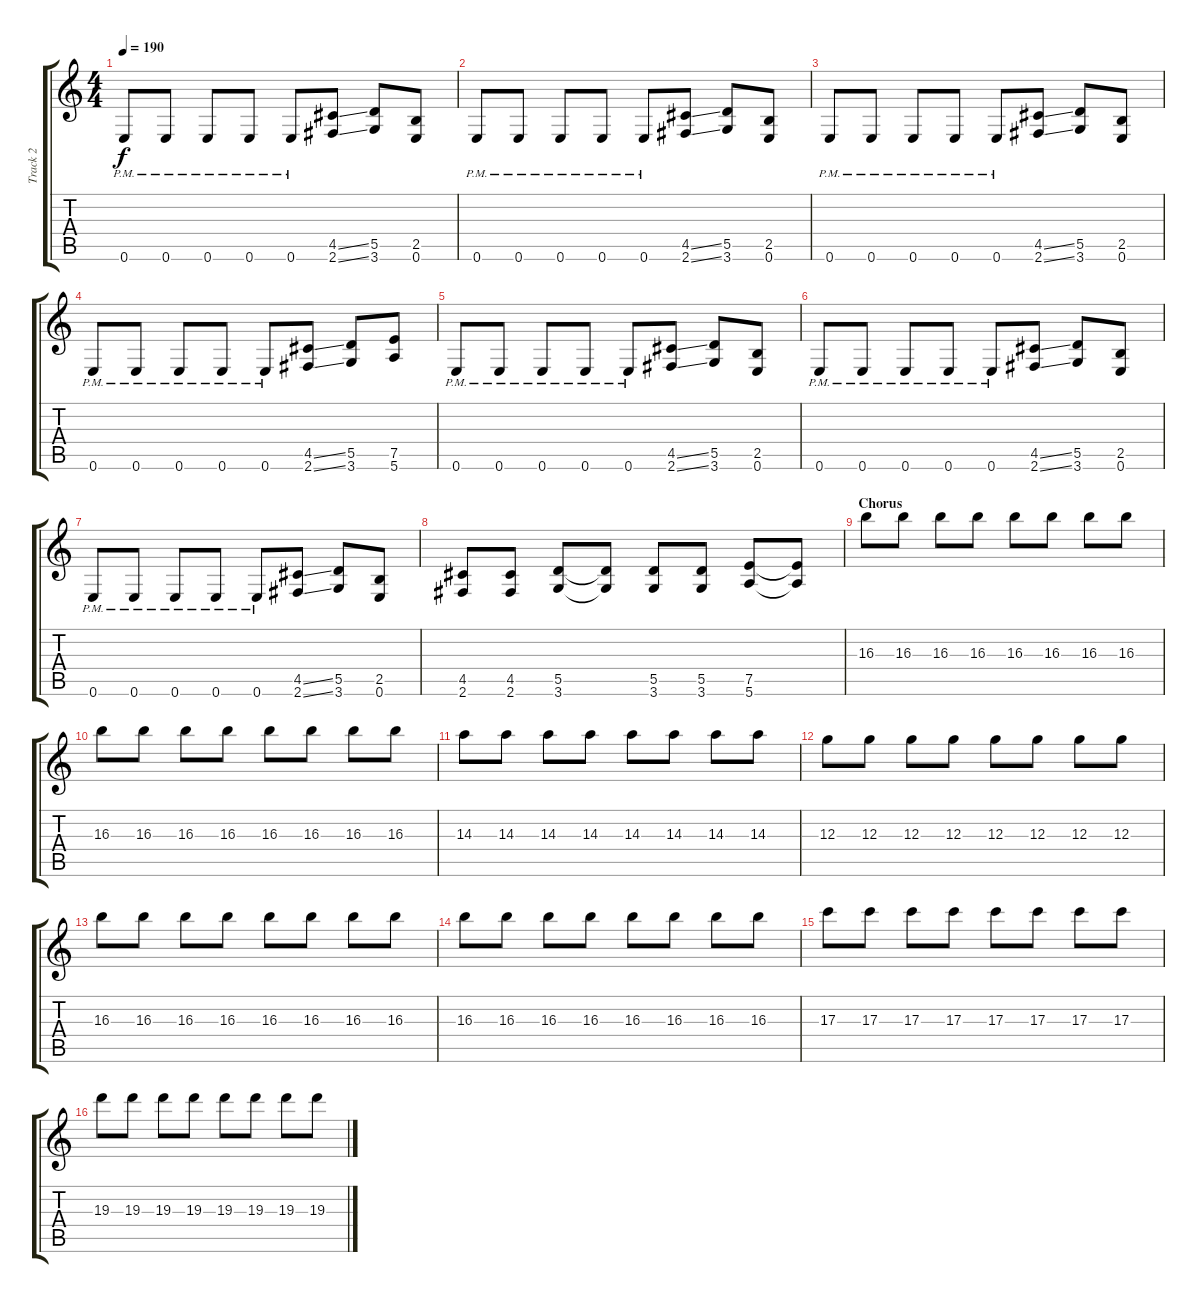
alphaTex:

\track ("Track 2" "Track 2") {instrument distortionguitar}
\staff {score tabs}
\tuning (E4 B3 G3 D3 A2 E2) {hide}
\ts (4 4)
\tempo 190
\clef g2
\ks c
0.6{pm}.8{dy f} 0.6{pm}.8 0.6{pm}.8 0.6{pm}.8 0.6{pm}.8 (4.5{ss} 2.6{ss}).8 (5.5 3.6).8 (2.5 0.6).8 |
0.6{pm}.8 0.6{pm}.8 0.6{pm}.8 0.6{pm}.8 0.6{pm}.8 (4.5{ss} 2.6{ss}).8 (5.5 3.6).8 (2.5 0.6).8 |
0.6{pm}.8 0.6{pm}.8 0.6{pm}.8 0.6{pm}.8 0.6{pm}.8 (4.5{ss} 2.6{ss}).8 (5.5 3.6).8 (2.5 0.6).8 |
0.6{pm}.8 0.6{pm}.8 0.6{pm}.8 0.6{pm}.8 0.6{pm}.8 (4.5{ss} 2.6{ss}).8 (5.5 3.6).8 (7.5 5.6).8 |
0.6{pm}.8 0.6{pm}.8 0.6{pm}.8 0.6{pm}.8 0.6{pm}.8 (4.5{ss} 2.6{ss}).8 (5.5 3.6).8 (2.5 0.6).8 |
0.6{pm}.8 0.6{pm}.8 0.6{pm}.8 0.6{pm}.8 0.6{pm}.8 (4.5{ss} 2.6{ss}).8 (5.5 3.6).8 (2.5 0.6).8 |
0.6{pm}.8 0.6{pm}.8 0.6{pm}.8 0.6{pm}.8 0.6{pm}.8 (4.5{ss} 2.6{ss}).8 (5.5 3.6).8 (2.5 0.6).8 |
(4.5 2.6).8 (4.5 2.6).8 (5.5 3.6).8 (5.5{t} 3.6{t}).8 (5.5 3.6).8 (5.5 3.6).8 (7.5 5.6).8 (7.5{t} 5.6{t}).8 |
\section ("" "Chorus")
16.3.8 16.3.8 16.3.8 16.3.8 16.3.8 16.3.8 16.3.8 16.3.8 |
16.3.8 16.3.8 16.3.8 16.3.8 16.3.8 16.3.8 16.3.8 16.3.8 |
14.3.8 14.3.8 14.3.8 14.3.8 14.3.8 14.3.8 14.3.8 14.3.8 |
12.3.8 12.3.8 12.3.8 12.3.8 12.3.8 12.3.8 12.3.8 12.3.8 |
16.3.8 16.3.8 16.3.8 16.3.8 16.3.8 16.3.8 16.3.8 16.3.8 |
16.3.8 16.3.8 16.3.8 16.3.8 16.3.8 16.3.8 16.3.8 16.3.8 |
17.3.8 17.3.8 17.3.8 17.3.8 17.3.8 17.3.8 17.3.8 17.3.8 |
19.3.8 19.3.8 19.3.8 19.3.8 19.3.8 19.3.8 19.3.8 19.3.8
